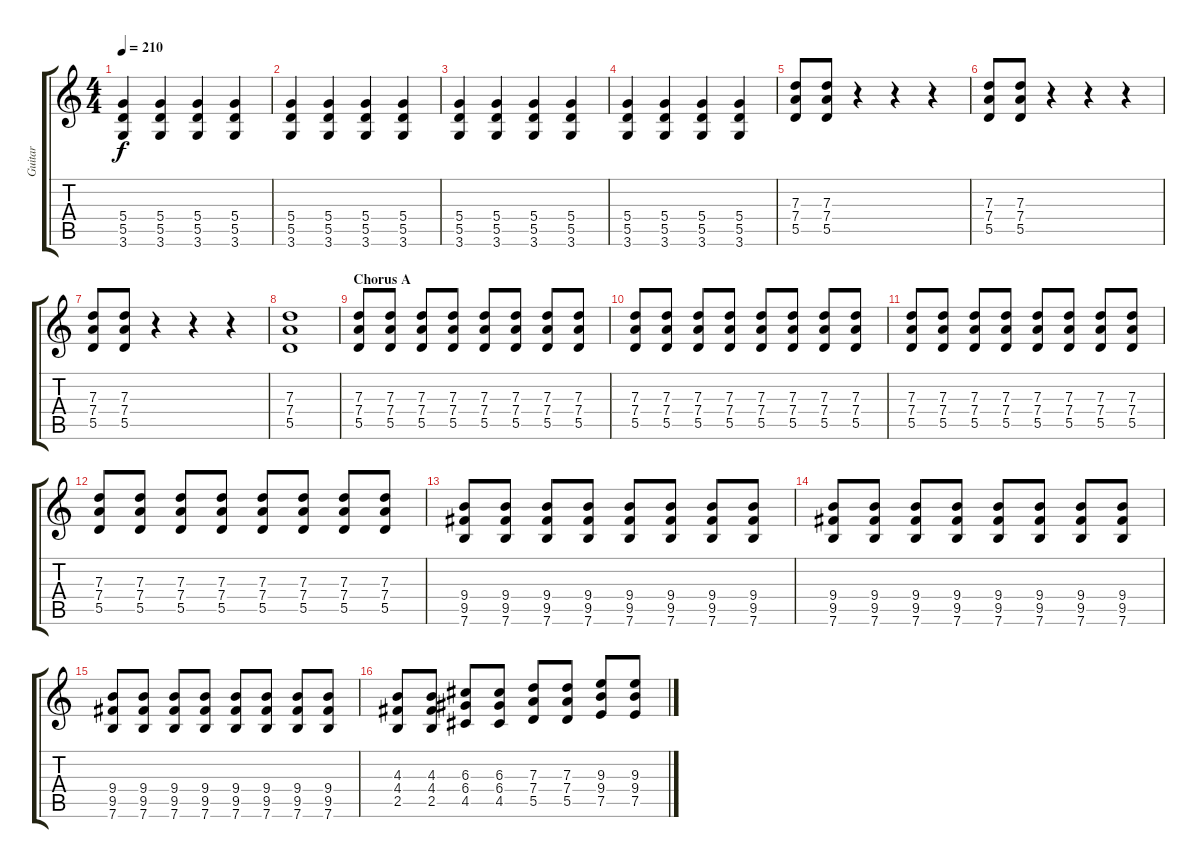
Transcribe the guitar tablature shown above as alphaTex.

\track ("Guitar" "Guitar") {instrument overdrivenguitar}
\staff {score tabs}
\tuning (E4 B3 G3 D3 A2 E2) {hide}
\ts (4 4)
\tempo 210
\clef g2
\ks c
(5.4 5.5 3.6).4{dy f} (5.4 5.5 3.6).4 (5.4 5.5 3.6).4 (5.4 5.5 3.6).4 |
(5.4 5.5 3.6).4 (5.4 5.5 3.6).4 (5.4 5.5 3.6).4 (5.4 5.5 3.6).4 |
(5.4 5.5 3.6).4 (5.4 5.5 3.6).4 (5.4 5.5 3.6).4 (5.4 5.5 3.6).4 |
(5.4 5.5 3.6).4 (5.4 5.5 3.6).4 (5.4 5.5 3.6).4 (5.4 5.5 3.6).4 |
(7.3 7.4 5.5).8 (7.3 7.4 5.5).8 r.4 r.4 r.4 |
(7.3 7.4 5.5).8 (7.3 7.4 5.5).8 r.4 r.4 r.4 |
(7.3 7.4 5.5).8 (7.3 7.4 5.5).8 r.4 r.4 r.4 |
(7.3 7.4 5.5).1 |
\section ("" "Chorus A")
(7.3 7.4 5.5).8 (7.3 7.4 5.5).8 (7.3 7.4 5.5).8 (7.3 7.4 5.5).8 (7.3 7.4 5.5).8 (7.3 7.4 5.5).8 (7.3 7.4 5.5).8 (7.3 7.4 5.5).8 |
(7.3 7.4 5.5).8 (7.3 7.4 5.5).8 (7.3 7.4 5.5).8 (7.3 7.4 5.5).8 (7.3 7.4 5.5).8 (7.3 7.4 5.5).8 (7.3 7.4 5.5).8 (7.3 7.4 5.5).8 |
(7.3 7.4 5.5).8 (7.3 7.4 5.5).8 (7.3 7.4 5.5).8 (7.3 7.4 5.5).8 (7.3 7.4 5.5).8 (7.3 7.4 5.5).8 (7.3 7.4 5.5).8 (7.3 7.4 5.5).8 |
(7.3 7.4 5.5).8 (7.3 7.4 5.5).8 (7.3 7.4 5.5).8 (7.3 7.4 5.5).8 (7.3 7.4 5.5).8 (7.3 7.4 5.5).8 (7.3 7.4 5.5).8 (7.3 7.4 5.5).8 |
(9.4 9.5 7.6).8 (9.4 9.5 7.6).8 (9.4 9.5 7.6).8 (9.4 9.5 7.6).8 (9.4 9.5 7.6).8 (9.4 9.5 7.6).8 (9.4 9.5 7.6).8 (9.4 9.5 7.6).8 |
(9.4 9.5 7.6).8 (9.4 9.5 7.6).8 (9.4 9.5 7.6).8 (9.4 9.5 7.6).8 (9.4 9.5 7.6).8 (9.4 9.5 7.6).8 (9.4 9.5 7.6).8 (9.4 9.5 7.6).8 |
(9.4 9.5 7.6).8 (9.4 9.5 7.6).8 (9.4 9.5 7.6).8 (9.4 9.5 7.6).8 (9.4 9.5 7.6).8 (9.4 9.5 7.6).8 (9.4 9.5 7.6).8 (9.4 9.5 7.6).8 |
(4.3 4.4 2.5).8 (4.3 4.4 2.5).8 (6.3 6.4 4.5).8 (6.3 6.4 4.5).8 (7.3 7.4 5.5).8 (7.3 7.4 5.5).8 (9.3 9.4 7.5).8 (9.3 9.4 7.5).8
